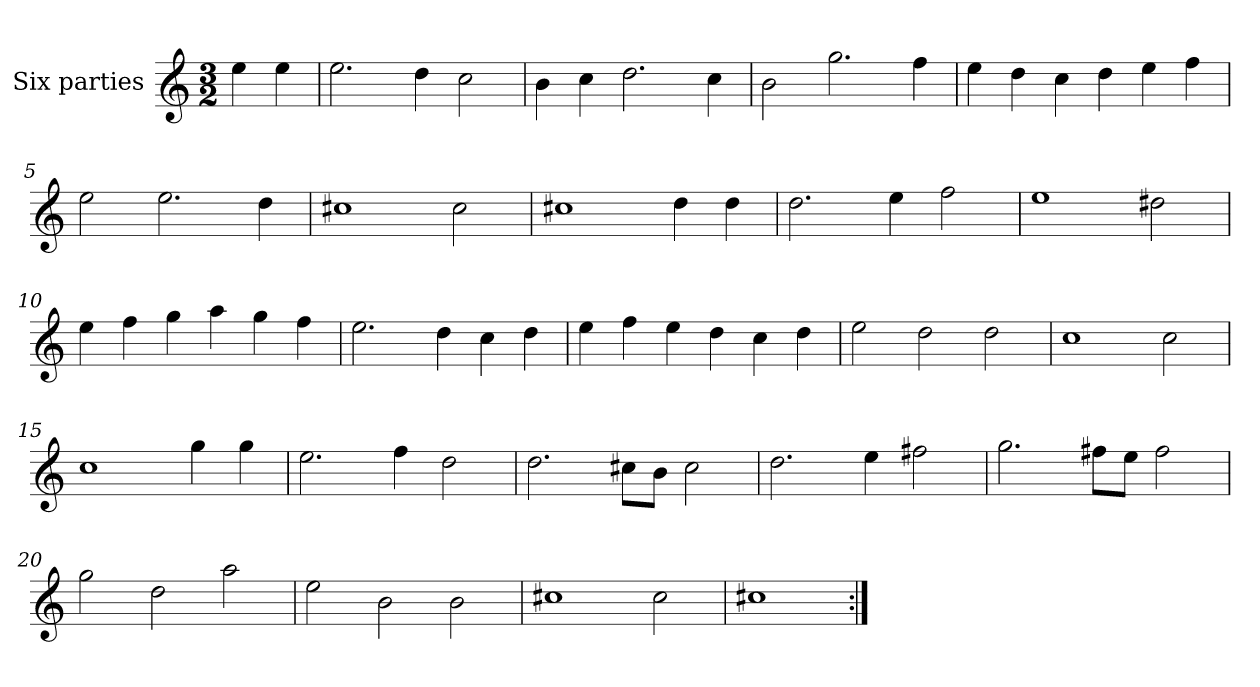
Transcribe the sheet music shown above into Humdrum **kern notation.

**kern
*part1
*staff1
*I"Six parties
*clefG2
*k[]
*M3/2
*MM180
=
4ee\
4ee\
=1
2.ee\
4dd\
2cc\
=2
4b\
4cc\
2.dd\
4cc\
=3
2b\
2.gg\
4ff\
=4
4ee\
4dd\
4cc\
4dd\
4ee\
4ff\
=5
2ee\
2.ee\
4dd\
=6
1cc#X
2cc#\
=7
1cc#X
4dd\
4dd\
=8
2.dd\
4ee\
2ff\
=9
1ee
2dd#X\
=10
4ee\
4ff\
4gg\
4aa\
4gg\
4ff\
=11
2.ee\
4dd\
4cc\
4dd\
=12
4ee\
4ff\
4ee\
4dd\
4cc\
4dd\
=13
2ee\
2dd\
2dd\
=14
1cc
2cc\
=15
1cc
4gg\
4gg\
=16
2.ee\
4ff\
2dd\
=17
2.dd\
8cc#X\L
8b\J
2cc#\
=18
2.dd\
4ee\
2ff#X\
=19
2.gg\
8ff#X\L
8ee\J
2ff#\
=20
2gg\
2dd\
2aa\
=21
2ee\
2b\
2b\
=22
1cc#X
2cc#\
=23
1cc#X
=:|!
*-
